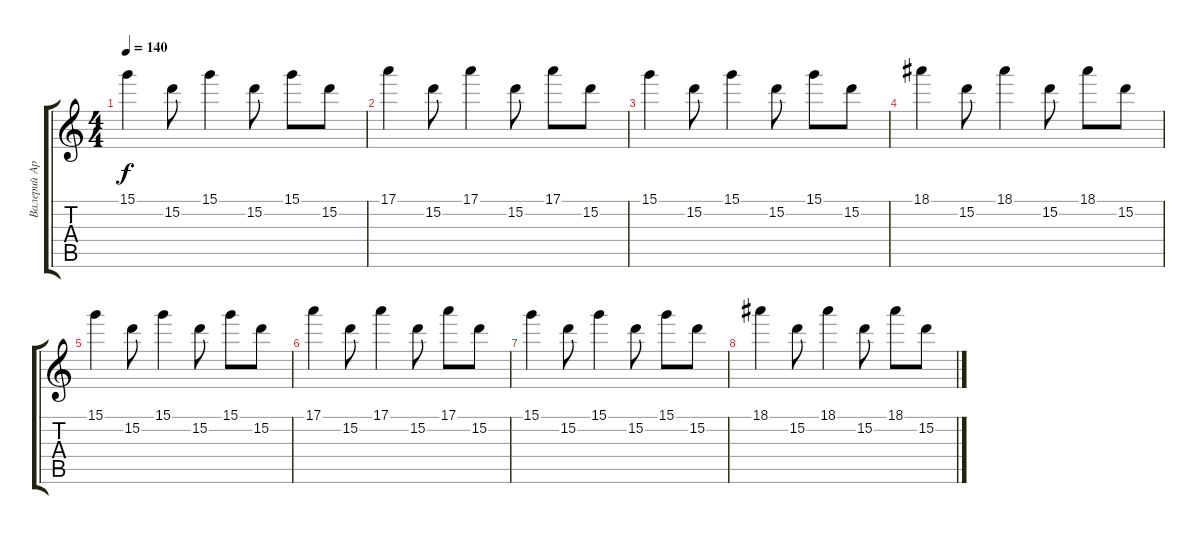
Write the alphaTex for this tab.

\track ("Валерий Аркадин" "Валерий Ар") {instrument distortionguitar}
\staff {score tabs}
\tuning (E4 B3 G3 D3 A2 E2) {hide}
\ts (4 4)
\tempo 140
\clef g2
\ks c
15.1.4{dy f} 15.2.8 15.1.4 15.2.8 15.1.8 15.2.8 |
17.1.4 15.2.8 17.1.4 15.2.8 17.1.8 15.2.8 |
15.1.4 15.2.8 15.1.4 15.2.8 15.1.8 15.2.8 |
18.1.4 15.2.8 18.1.4 15.2.8 18.1.8 15.2.8 |
15.1.4 15.2.8 15.1.4 15.2.8 15.1.8 15.2.8 |
17.1.4 15.2.8 17.1.4 15.2.8 17.1.8 15.2.8 |
15.1.4 15.2.8 15.1.4 15.2.8 15.1.8 15.2.8 |
18.1.4 15.2.8 18.1.4 15.2.8 18.1.8 15.2.8
